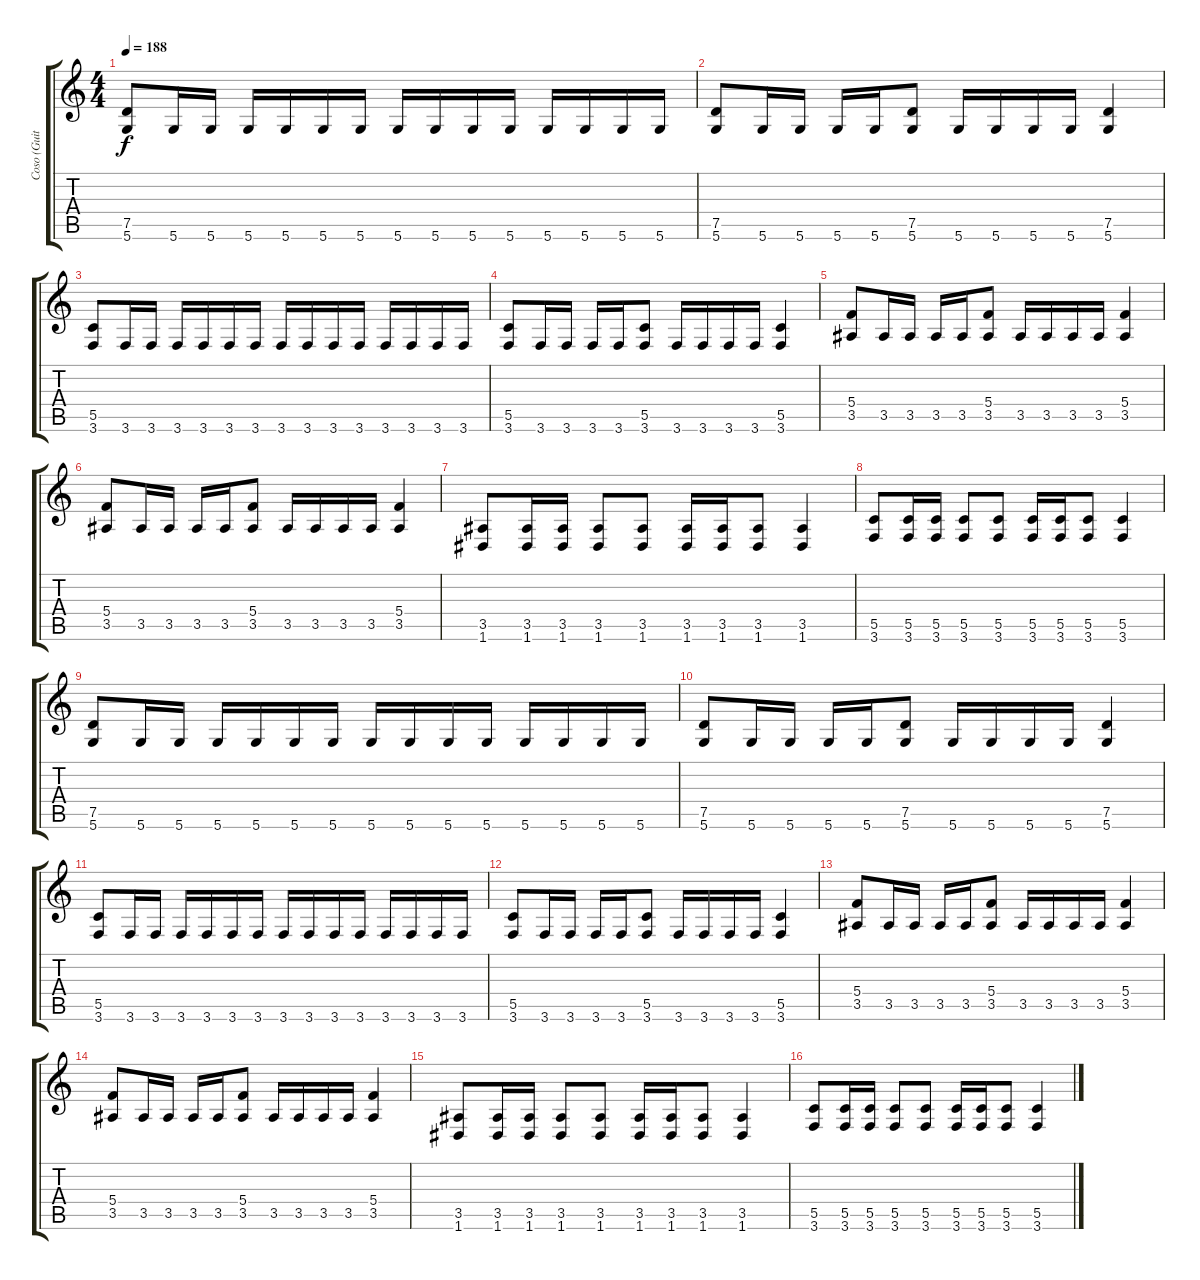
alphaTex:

\track ("Coso (Guitar)" "Coso (Guit") {instrument distortionguitar}
\staff {score tabs}
\tuning (D4 A3 F3 C3 G2 D2) {hide}
\ts (4 4)
\tempo 188
\clef g2
\ks c
(7.5 5.6).8{dy f} 5.6.16 5.6.16 5.6.16 5.6.16 5.6.16 5.6.16 5.6.16 5.6.16 5.6.16 5.6.16 5.6.16 5.6.16 5.6.16 5.6.16 |
(7.5 5.6).8 5.6.16 5.6.16 5.6.16 5.6.16 (7.5 5.6).8 5.6.16 5.6.16 5.6.16 5.6.16 (7.5 5.6).4 |
(5.5 3.6).8 3.6.16 3.6.16 3.6.16 3.6.16 3.6.16 3.6.16 3.6.16 3.6.16 3.6.16 3.6.16 3.6.16 3.6.16 3.6.16 3.6.16 |
(5.5 3.6).8 3.6.16 3.6.16 3.6.16 3.6.16 (5.5 3.6).8 3.6.16 3.6.16 3.6.16 3.6.16 (5.5 3.6).4 |
(5.4 3.5).8 3.5.16 3.5.16 3.5.16 3.5.16 (5.4 3.5).8 3.5.16 3.5.16 3.5.16 3.5.16 (5.4 3.5).4 |
(5.4 3.5).8 3.5.16 3.5.16 3.5.16 3.5.16 (5.4 3.5).8 3.5.16 3.5.16 3.5.16 3.5.16 (5.4 3.5).4 |
(3.5 1.6).8 (3.5 1.6).16 (3.5 1.6).16 (3.5 1.6).8 (3.5 1.6).8 (3.5 1.6).16 (3.5 1.6).16 (3.5 1.6).8 (3.5 1.6).4 |
(5.5 3.6).8 (5.5 3.6).16 (5.5 3.6).16 (5.5 3.6).8 (5.5 3.6).8 (5.5 3.6).16 (5.5 3.6).16 (5.5 3.6).8 (5.5 3.6).4 |
(7.5 5.6).8 5.6.16 5.6.16 5.6.16 5.6.16 5.6.16 5.6.16 5.6.16 5.6.16 5.6.16 5.6.16 5.6.16 5.6.16 5.6.16 5.6.16 |
(7.5 5.6).8 5.6.16 5.6.16 5.6.16 5.6.16 (7.5 5.6).8 5.6.16 5.6.16 5.6.16 5.6.16 (7.5 5.6).4 |
(5.5 3.6).8 3.6.16 3.6.16 3.6.16 3.6.16 3.6.16 3.6.16 3.6.16 3.6.16 3.6.16 3.6.16 3.6.16 3.6.16 3.6.16 3.6.16 |
(5.5 3.6).8 3.6.16 3.6.16 3.6.16 3.6.16 (5.5 3.6).8 3.6.16 3.6.16 3.6.16 3.6.16 (5.5 3.6).4 |
(5.4 3.5).8 3.5.16 3.5.16 3.5.16 3.5.16 (5.4 3.5).8 3.5.16 3.5.16 3.5.16 3.5.16 (5.4 3.5).4 |
(5.4 3.5).8 3.5.16 3.5.16 3.5.16 3.5.16 (5.4 3.5).8 3.5.16 3.5.16 3.5.16 3.5.16 (5.4 3.5).4 |
(3.5 1.6).8 (3.5 1.6).16 (3.5 1.6).16 (3.5 1.6).8 (3.5 1.6).8 (3.5 1.6).16 (3.5 1.6).16 (3.5 1.6).8 (3.5 1.6).4 |
(5.5 3.6).8 (5.5 3.6).16 (5.5 3.6).16 (5.5 3.6).8 (5.5 3.6).8 (5.5 3.6).16 (5.5 3.6).16 (5.5 3.6).8 (5.5 3.6).4
